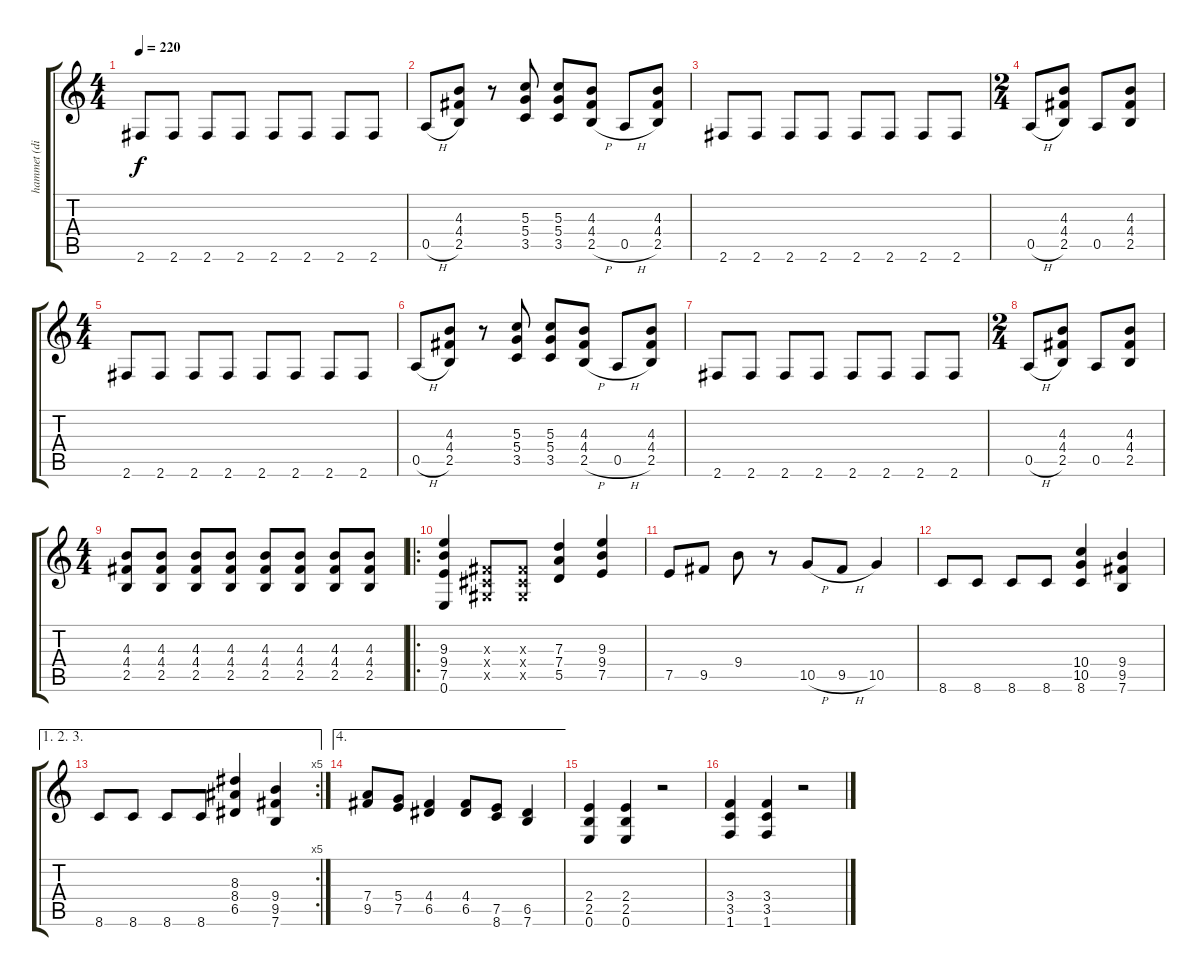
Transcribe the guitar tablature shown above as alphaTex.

\track ("hammet (dist)" "hammet (di") {instrument distortionguitar}
\staff {score tabs}
\tuning (E4 B3 G3 D3 A2 E2) {hide}
\ts (4 4)
\tempo 220
\clef g2
\ks c
2.6.8{dy f} 2.6.8 2.6.8 2.6.8 2.6.8 2.6.8 2.6.8 2.6.8 |
0.5{h}.8 (4.3 4.4 2.5).8 r.8 (5.3 5.4 3.5).8 (5.3 5.4 3.5).8 (4.3 4.4 2.5{h}).8 0.5{h}.8 (4.3 4.4 2.5).8 |
2.6.8 2.6.8 2.6.8 2.6.8 2.6.8 2.6.8 2.6.8 2.6.8 |
\ts (2 4)
0.5{h}.8 (4.3 4.4 2.5).8 0.5.8 (4.3 4.4 2.5).8 |
\ts (4 4)
2.6.8 2.6.8 2.6.8 2.6.8 2.6.8 2.6.8 2.6.8 2.6.8 |
0.5{h}.8 (4.3 4.4 2.5).8 r.8 (5.3 5.4 3.5).8 (5.3 5.4 3.5).8 (4.3 4.4 2.5{h}).8 0.5{h}.8 (4.3 4.4 2.5).8 |
2.6.8 2.6.8 2.6.8 2.6.8 2.6.8 2.6.8 2.6.8 2.6.8 |
\ts (2 4)
0.5{h}.8 (4.3 4.4 2.5).8 0.5.8 (4.3 4.4 2.5).8 |
\ts (4 4)
(4.3 4.4 2.5).8 (4.3 4.4 2.5).8 (4.3 4.4 2.5).8 (4.3 4.4 2.5).8 (4.3 4.4 2.5).8 (4.3 4.4 2.5).8 (4.3 4.4 2.5).8 (4.3 4.4 2.5).8 |
\ro
(9.3 9.4 7.5 0.6).4 (-1.3{x} -1.4{x} -1.5{x}).8 (-1.3{x} -1.4{x} -1.5{x}).8 (7.3 7.4 5.5).4 (9.3 9.4 7.5).4 |
7.5.8 9.5.8 9.4.8 r.8 10.5{h}.8 9.5{h}.8 10.5.4 |
8.6.8 8.6.8 8.6.8 8.6.8 (10.4 10.5 8.6).4 (9.4 9.5 7.6).4 |
\ae (1 2 3)
\rc 5
8.6.8 8.6.8 8.6.8 8.6.8 (8.3 8.4 6.5).4 (9.4 9.5 7.6).4 |
\ae 4
(7.4 9.5).8 (5.4 7.5).8 (4.4 6.5).4 (4.4 6.5).8 (7.5 8.6).8 (6.5 7.6).4 |
(2.4 2.5 0.6).4 (2.4 2.5 0.6).4 r.2 |
(3.4 3.5 1.6).4 (3.4 3.5 1.6).4 r.2
